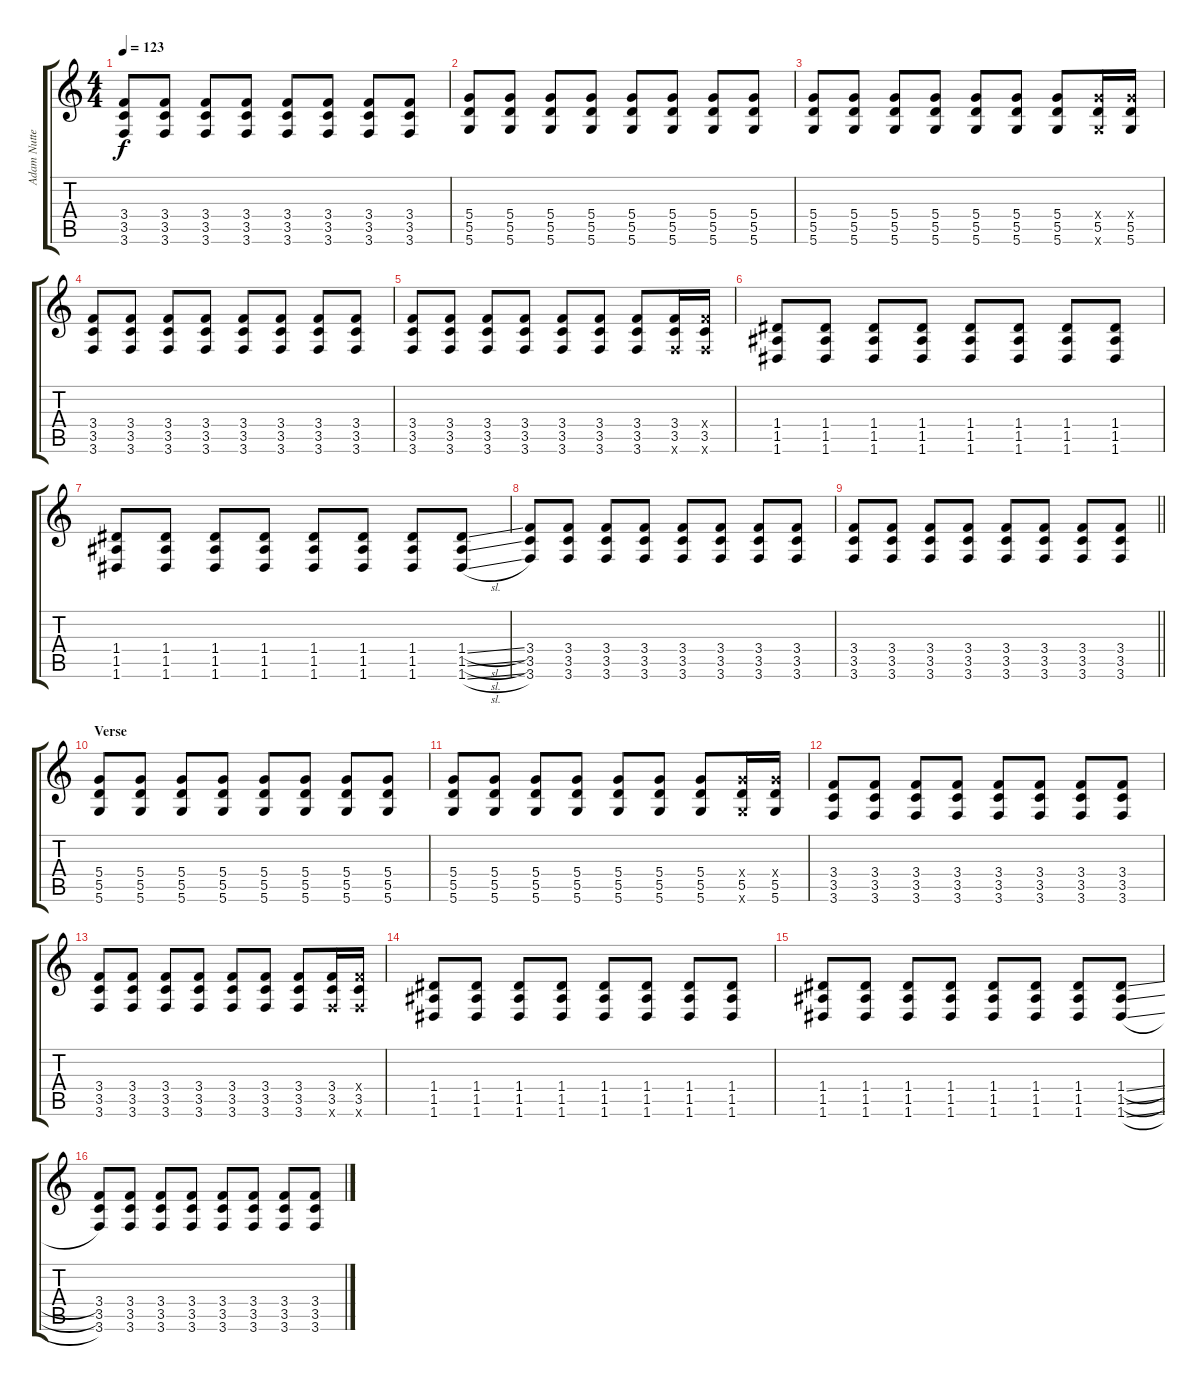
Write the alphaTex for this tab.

\track ("Adam Nutter" "Adam Nutte") {instrument electricguitarclean}
\staff {score tabs}
\tuning (E4 B3 G3 D3 A2 D2) {hide}
\ts (4 4)
\tempo 123
\clef g2
\ks c
(3.4 3.5 3.6).8{dy f} (3.4 3.5 3.6).8 (3.4 3.5 3.6).8 (3.4 3.5 3.6).8 (3.4 3.5 3.6).8 (3.4 3.5 3.6).8 (3.4 3.5 3.6).8 (3.4 3.5 3.6).8 |
(5.4 5.5 5.6).8 (5.4 5.5 5.6).8 (5.4 5.5 5.6).8 (5.4 5.5 5.6).8 (5.4 5.5 5.6).8 (5.4 5.5 5.6).8 (5.4 5.5 5.6).8 (5.4 5.5 5.6).8 |
(5.4 5.5 5.6).8 (5.4 5.5 5.6).8 (5.4 5.5 5.6).8 (5.4 5.5 5.6).8 (5.4 5.5 5.6).8 (5.4 5.5 5.6).8 (5.4 5.5 5.6).8 (5.4{x} 5.5 5.6{x}).16 (5.4{x} 5.5 5.6).16 |
(3.4 3.5 3.6).8 (3.4 3.5 3.6).8 (3.4 3.5 3.6).8 (3.4 3.5 3.6).8 (3.4 3.5 3.6).8 (3.4 3.5 3.6).8 (3.4 3.5 3.6).8 (3.4 3.5 3.6).8 |
(3.4 3.5 3.6).8 (3.4 3.5 3.6).8 (3.4 3.5 3.6).8 (3.4 3.5 3.6).8 (3.4 3.5 3.6).8 (3.4 3.5 3.6).8 (3.4 3.5 3.6).8 (3.4 3.5 3.6{x}).16 (3.4{x} 3.5 3.6{x}).16 |
(1.4 1.5 1.6).8 (1.4 1.5 1.6).8 (1.4 1.5 1.6).8 (1.4 1.5 1.6).8 (1.4 1.5 1.6).8 (1.4 1.5 1.6).8 (1.4 1.5 1.6).8 (1.4 1.5 1.6).8 |
(1.4 1.5 1.6).8 (1.4 1.5 1.6).8 (1.4 1.5 1.6).8 (1.4 1.5 1.6).8 (1.4 1.5 1.6).8 (1.4 1.5 1.6).8 (1.4 1.5 1.6).8 (1.4{sl} 1.5{sl} 1.6{sl}).8 |
(3.4 3.5 3.6).8 (3.4 3.5 3.6).8 (3.4 3.5 3.6).8 (3.4 3.5 3.6).8 (3.4 3.5 3.6).8 (3.4 3.5 3.6).8 (3.4 3.5 3.6).8 (3.4 3.5 3.6).8 |
\barLineRight lightlight
(3.4 3.5 3.6).8 (3.4 3.5 3.6).8 (3.4 3.5 3.6).8 (3.4 3.5 3.6).8 (3.4 3.5 3.6).8 (3.4 3.5 3.6).8 (3.4 3.5 3.6).8 (3.4 3.5 3.6).8 |
\section ("" "Verse")
(5.4 5.5 5.6).8 (5.4 5.5 5.6).8 (5.4 5.5 5.6).8 (5.4 5.5 5.6).8 (5.4 5.5 5.6).8 (5.4 5.5 5.6).8 (5.4 5.5 5.6).8 (5.4 5.5 5.6).8 |
(5.4 5.5 5.6).8 (5.4 5.5 5.6).8 (5.4 5.5 5.6).8 (5.4 5.5 5.6).8 (5.4 5.5 5.6).8 (5.4 5.5 5.6).8 (5.4 5.5 5.6).8 (5.4{x} 5.5 5.6{x}).16 (5.4{x} 5.5 5.6).16 |
(3.4 3.5 3.6).8 (3.4 3.5 3.6).8 (3.4 3.5 3.6).8 (3.4 3.5 3.6).8 (3.4 3.5 3.6).8 (3.4 3.5 3.6).8 (3.4 3.5 3.6).8 (3.4 3.5 3.6).8 |
(3.4 3.5 3.6).8 (3.4 3.5 3.6).8 (3.4 3.5 3.6).8 (3.4 3.5 3.6).8 (3.4 3.5 3.6).8 (3.4 3.5 3.6).8 (3.4 3.5 3.6).8 (3.4 3.5 3.6{x}).16 (3.4{x} 3.5 3.6{x}).16 |
(1.4 1.5 1.6).8 (1.4 1.5 1.6).8 (1.4 1.5 1.6).8 (1.4 1.5 1.6).8 (1.4 1.5 1.6).8 (1.4 1.5 1.6).8 (1.4 1.5 1.6).8 (1.4 1.5 1.6).8 |
(1.4 1.5 1.6).8 (1.4 1.5 1.6).8 (1.4 1.5 1.6).8 (1.4 1.5 1.6).8 (1.4 1.5 1.6).8 (1.4 1.5 1.6).8 (1.4 1.5 1.6).8 (1.4{sl} 1.5{sl} 1.6{sl}).8 |
(3.4 3.5 3.6).8 (3.4 3.5 3.6).8 (3.4 3.5 3.6).8 (3.4 3.5 3.6).8 (3.4 3.5 3.6).8 (3.4 3.5 3.6).8 (3.4 3.5 3.6).8 (3.4 3.5 3.6).8
